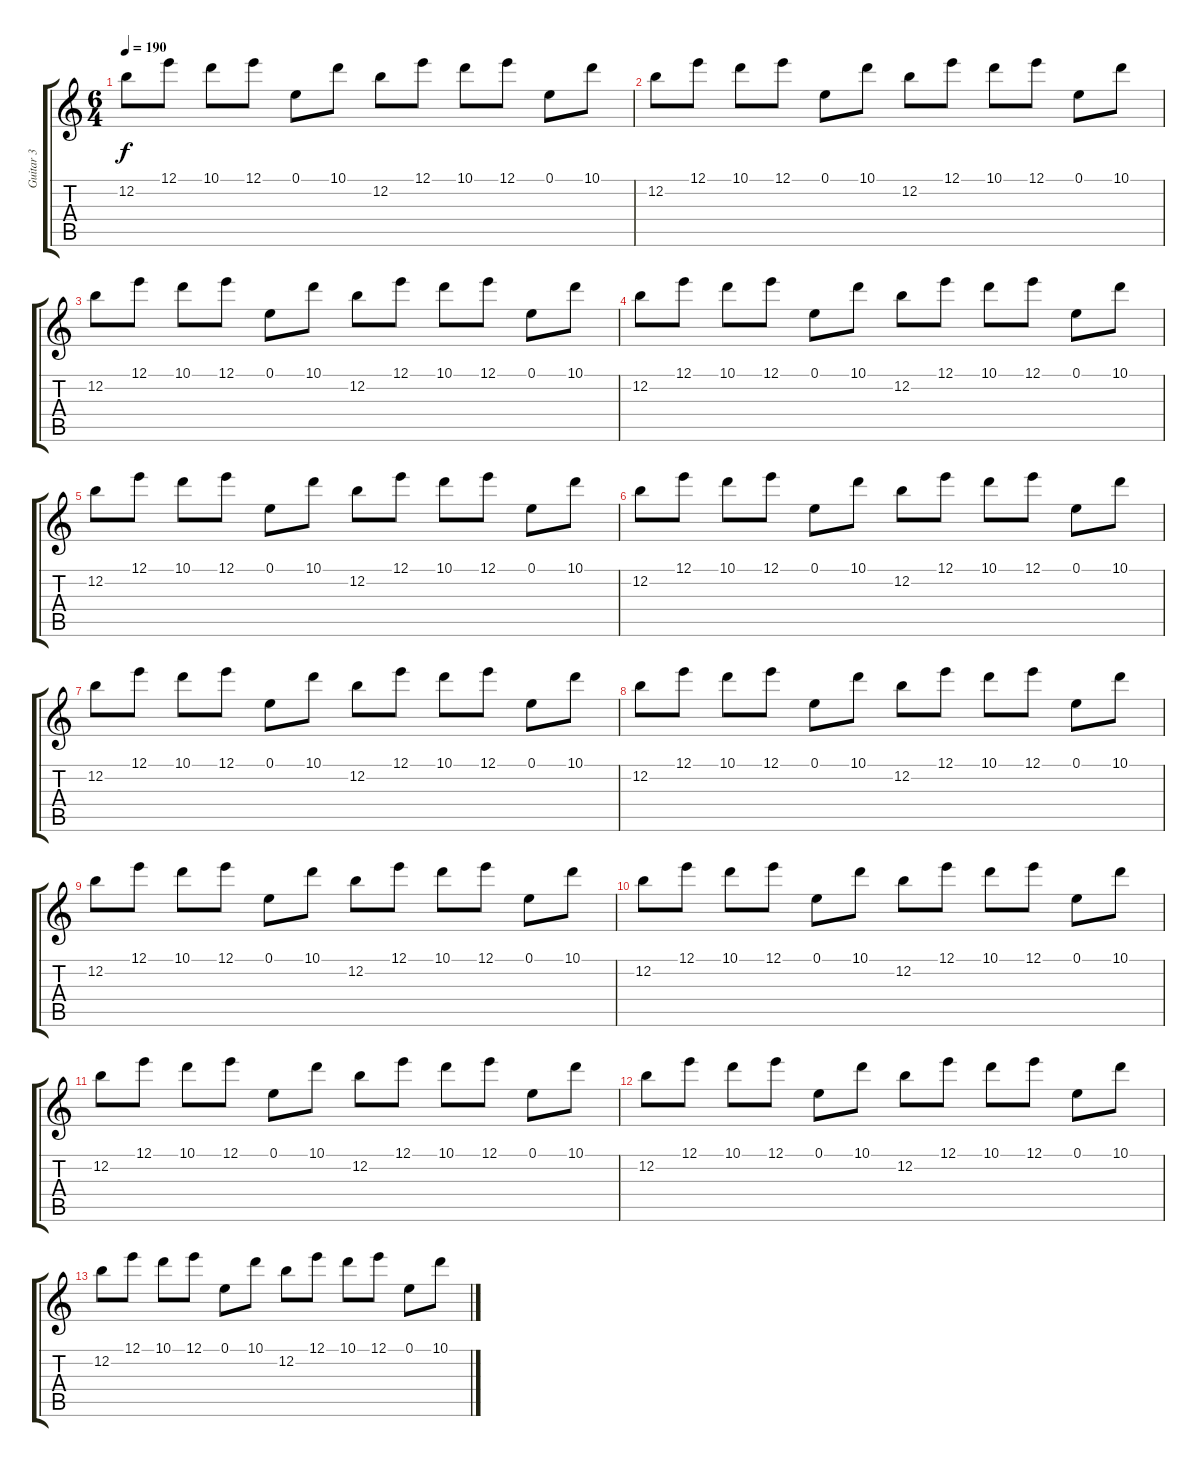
\track ("Guitar 3" "Guitar 3") {instrument overdrivenguitar}
\staff {score tabs}
\tuning (E4 B3 G3 D3 A2 E2) {hide}
\ts (6 4)
\tempo 190
\clef g2
\ks c
12.2.8{dy f} 12.1.8 10.1.8 12.1.8 0.1.8 10.1.8 12.2.8 12.1.8 10.1.8 12.1.8 0.1.8 10.1.8 |
12.2.8 12.1.8 10.1.8 12.1.8 0.1.8 10.1.8 12.2.8 12.1.8 10.1.8 12.1.8 0.1.8 10.1.8 |
12.2.8 12.1.8 10.1.8 12.1.8 0.1.8 10.1.8 12.2.8 12.1.8 10.1.8 12.1.8 0.1.8 10.1.8 |
12.2.8 12.1.8 10.1.8 12.1.8 0.1.8 10.1.8 12.2.8 12.1.8 10.1.8 12.1.8 0.1.8 10.1.8 |
12.2.8 12.1.8 10.1.8 12.1.8 0.1.8 10.1.8 12.2.8 12.1.8 10.1.8 12.1.8 0.1.8 10.1.8 |
12.2.8 12.1.8 10.1.8 12.1.8 0.1.8 10.1.8 12.2.8 12.1.8 10.1.8 12.1.8 0.1.8 10.1.8 |
12.2.8 12.1.8 10.1.8 12.1.8 0.1.8 10.1.8 12.2.8 12.1.8 10.1.8 12.1.8 0.1.8 10.1.8 |
12.2.8 12.1.8 10.1.8 12.1.8 0.1.8 10.1.8 12.2.8 12.1.8 10.1.8 12.1.8 0.1.8 10.1.8 |
12.2.8 12.1.8 10.1.8 12.1.8 0.1.8 10.1.8 12.2.8 12.1.8 10.1.8 12.1.8 0.1.8 10.1.8 |
12.2.8 12.1.8 10.1.8 12.1.8 0.1.8 10.1.8 12.2.8 12.1.8 10.1.8 12.1.8 0.1.8 10.1.8 |
12.2.8 12.1.8 10.1.8 12.1.8 0.1.8 10.1.8 12.2.8 12.1.8 10.1.8 12.1.8 0.1.8 10.1.8 |
12.2.8 12.1.8 10.1.8 12.1.8 0.1.8 10.1.8 12.2.8 12.1.8 10.1.8 12.1.8 0.1.8 10.1.8 |
12.2.8 12.1.8 10.1.8 12.1.8 0.1.8 10.1.8 12.2.8 12.1.8 10.1.8 12.1.8 0.1.8 10.1.8
